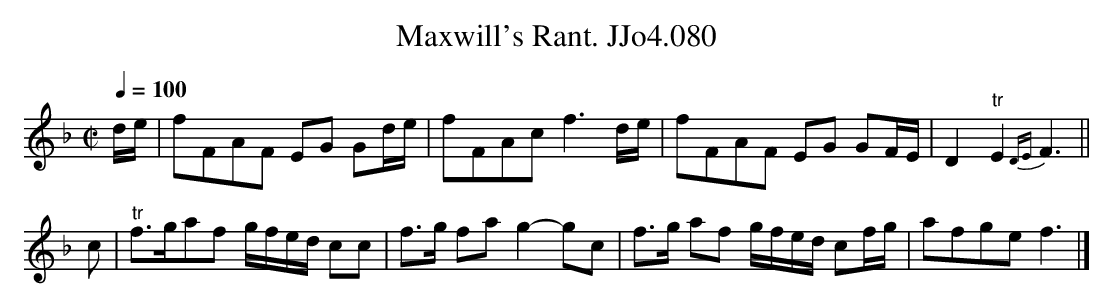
X:1
T:Maxwill's Rant. JJo4.080
M:C|
L:1/8
Q:1/4=100
K:F
d/e/|fFAF EG Gd/e/|fFAcf3d/e/|fFAF EG GF/E/|D2"tr"E2{DE}F3||
c|"tr"f>gaf g/f/e/d/ cc|f>g fag2-gc|f>g af g/f/e/d/ cf/g/|afgef3|]
